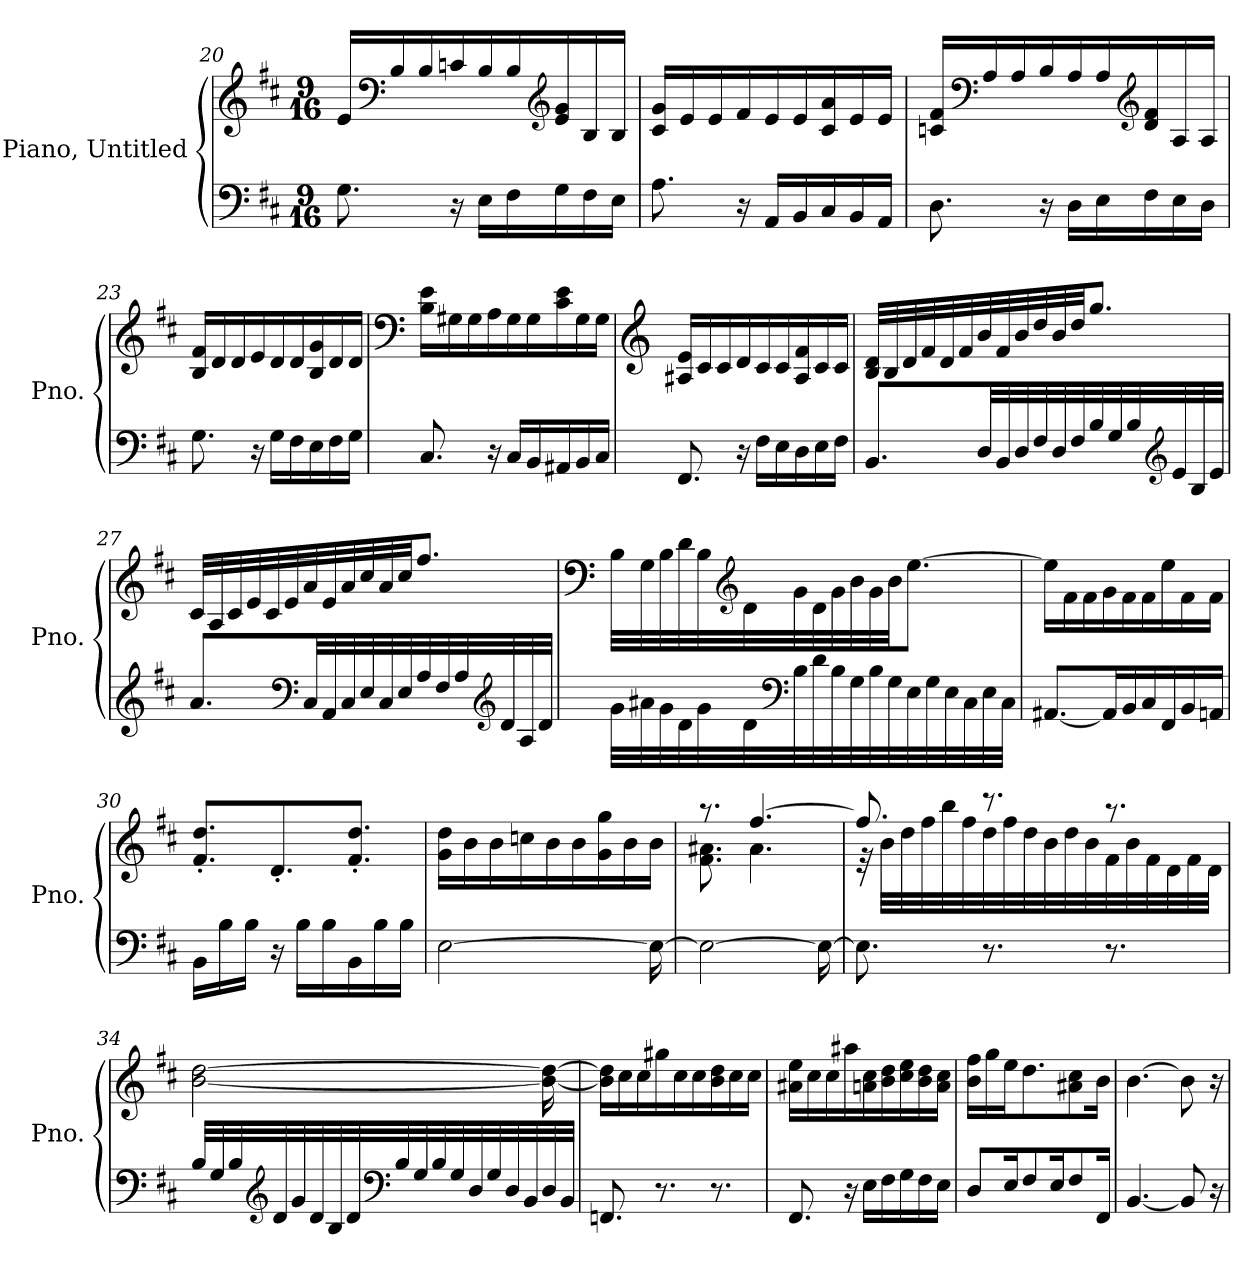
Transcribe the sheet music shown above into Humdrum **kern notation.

**kern	**kern
*part2	*part1
*staff2	*staff1
*I"Piano, Untitled	*I"Piano, Untitled
*I'Pno.	*I'Pno.
!!LO:LB:g=z
*clefF4	*clefG2
*k[f#c#]	*k[f#c#]
*M9/16	*M9/16
=20	=20
8.G\	16e/LL
*	*clefF4
.	16B/
.	16B/
16r	16cn/
16E\LL	16B/
16F#\	16B/
*	*clefG2
16G\	16e/ 16g/
16F#\	16B/
16E\JJ	16B/JJ
=21	=21
8.A\	16c#/ 16g/LL
.	16e/
.	16e/
16r	16f#/
16AA/LL	16e/
16BB/	16e/
16C#/	16c#/ 16a/
16BB/	16e/
16AA/JJ	16e/JJ
=22	=22
8.D\	16cn/ 16f#/LL
*	*clefF4
.	16A/
.	16A/
16r	16B/
16D\LL	16A/
16E\	16A/
*	*clefG2
16F#\	16d/ 16f#/
16E\	16A/
16D\JJ	16A/JJ
!!LO:LB:g=z
=23	=23
8.G\	16B/ 16f#/LL
.	16d/
.	16d/
16r	16e/
16G\LL	16d/
16F#\	16d/
16E\	16B/ 16g/
16F#\	16d/
16G\JJ	16d/JJ
=24	=24
*	*clefF4
8.C#/	16B\ 16e\LL
.	16G#X\
.	16G#\
16r	16A\
16C#/LL	16G#\
16BB/	16G#\
16AA#X/	16c#\ 16e\
16BB/	16G#\
16C#/JJ	16G#\JJ
=25	=25
*	*clefG2
8.FF#/	16A#X/ 16e/LL
.	16c#/
.	16c#/
16r	16d/
16F#\LL	16c#/
16E\	16c#/
16D\	16A#/ 16f#/
16E\	16c#/
16F#\JJ	16c#/JJ
!!LO:LB:g=z
=26	=26
8.BB/L	32B/ 32d/LLL
.	32B/
.	32d/
.	32f#/
.	32d/
.	32f#/
32D/LL	32b/
32BB/	32f#/
32D/	32b/
32F#/	32dd/
32D/	32b/
32F#/	32dd/JJ
32B/	8.gg/J
32G/	.
32B/	.
*clefG2	*
32e/	.
32B/	.
32e/JJJ	.
=27	=27
8.a/L	32c#/LLL
.	32A/
.	32c#/
.	32e/
.	32c#/
.	32e/
*clefF4	*
32C#/LL	32a/
32AA/	32e/
32C#/	32a/
32E/	32cc#/
32C#/	32a/
32E/	32cc#/JJ
32A/	8.ff#/J
32F#/	.
32A/	.
*clefG2	*
32d/	.
32A/	.
32d/JJJ	.
!!LO:LB:g=z
=28	=28
*	*clefF4
32g\LLL	32B\LLL
32a#X\	32G\
32g\	32B\
32d\	32d\
32g\	32B\
*	*clefG2
32d\	32d\
*clefF4	*
32B\	32g\
32d\	32d\
32B\	32g\
32G\	32b\
32B\	32g\
32G\	32b\JJ
32E\	[8.ee\J
32G\	.
32E\	.
32C#\	.
32E\	.
32C#\JJJ	.
=29	=29
[8.AA#X/L	16ee\LL]
.	16f#\
.	16f#\
16AA#/L]	16g\
16BB/	16f#\
16C#/	16f#\
16FF#/	16ee\
16BB/	16f#\
16AAn/JJ	16f#\JJ
=30	=30
16BB\LL	8.f#/' 8.dd/'L
16B\	.
16B\JJ	.
16r	8.d'/
16B\LL	.
16B\	.
16BB\	8.f#/' 8.dd/'J
16B\	.
16B\JJ	.
!!LO:LB:g=z
=31	=31
[2E\	16g\ 16dd\LL
.	16b\
.	16b\
.	16ccn\
.	16b\
.	16b\
.	16g\ 16gg\
.	16b\
16E\_	16b\JJ
=32	=32
*	*^
2E\_	8.r	8.f#\ 8.a#X\
.	[4.ff#/	4.a#\
16E\_	.	.
=33	=33	=33
8.E\]	8.ff#/]	32r
.	.	32b\LLL
.	.	32dd\
.	.	32ff#\
.	.	32bb\
.	.	32ff#\
8.r	8.r	32dd\
.	.	32ff#\
.	.	32dd\
.	.	32b\
.	.	32dd\
.	.	32b\
8.r	8.r	32f#\
.	.	32b\
.	.	32f#\
.	.	32d\
.	.	32f#\
.	.	32d\JJJ
*	*v	*v
!!LO:PB:g=z
=34	=34
32B/LLL	[2b\ [2dd\
32G/	.
32B/	.
*clefG2	*
32d/	.
32g/	.
32d/	.
32B/	.
32d/	.
*clefF4	*
32B/	.
32G/	.
32B/	.
32G/	.
32D/	.
32G/	.
32D/	.
32BB/	.
32D/	16b\_ 16dd\_
32BB/JJJ	.
=35	=35
8.FFn/	16b\] 16dd\]LL
.	16cc#\
.	16cc#\
8.r	16gg#X\
.	16cc#\
.	16cc#\
8.r	16b\ 16dd\
.	16cc#\
.	16cc#\JJ
=36	=36
8.FF#/	16a#X\ 16ee\LL
.	16cc#\
.	16cc#\
16r	16aa#X\
16E\LL	16an\ 16cc#\
16F#\	16b\ 16dd\
16G\	16cc#\ 16ee\
16F#\	16b\ 16dd\
16E\JJ	16a\ 16cc#\JJ
!!LO:LB:g=z
=37	=37
8D/L	16b\ 16ff#\LL
.	16gg\
16E/K	16ee\J
8F#/	8.dd\
16E/K	.
8F#/	8a#X\ 8cc#\
16FF#/Jk	16b\Jk
=38	=38
[4.BB/	[4.b\
8BB/]	8b\]
16r	16r
=	=
*-	*-
